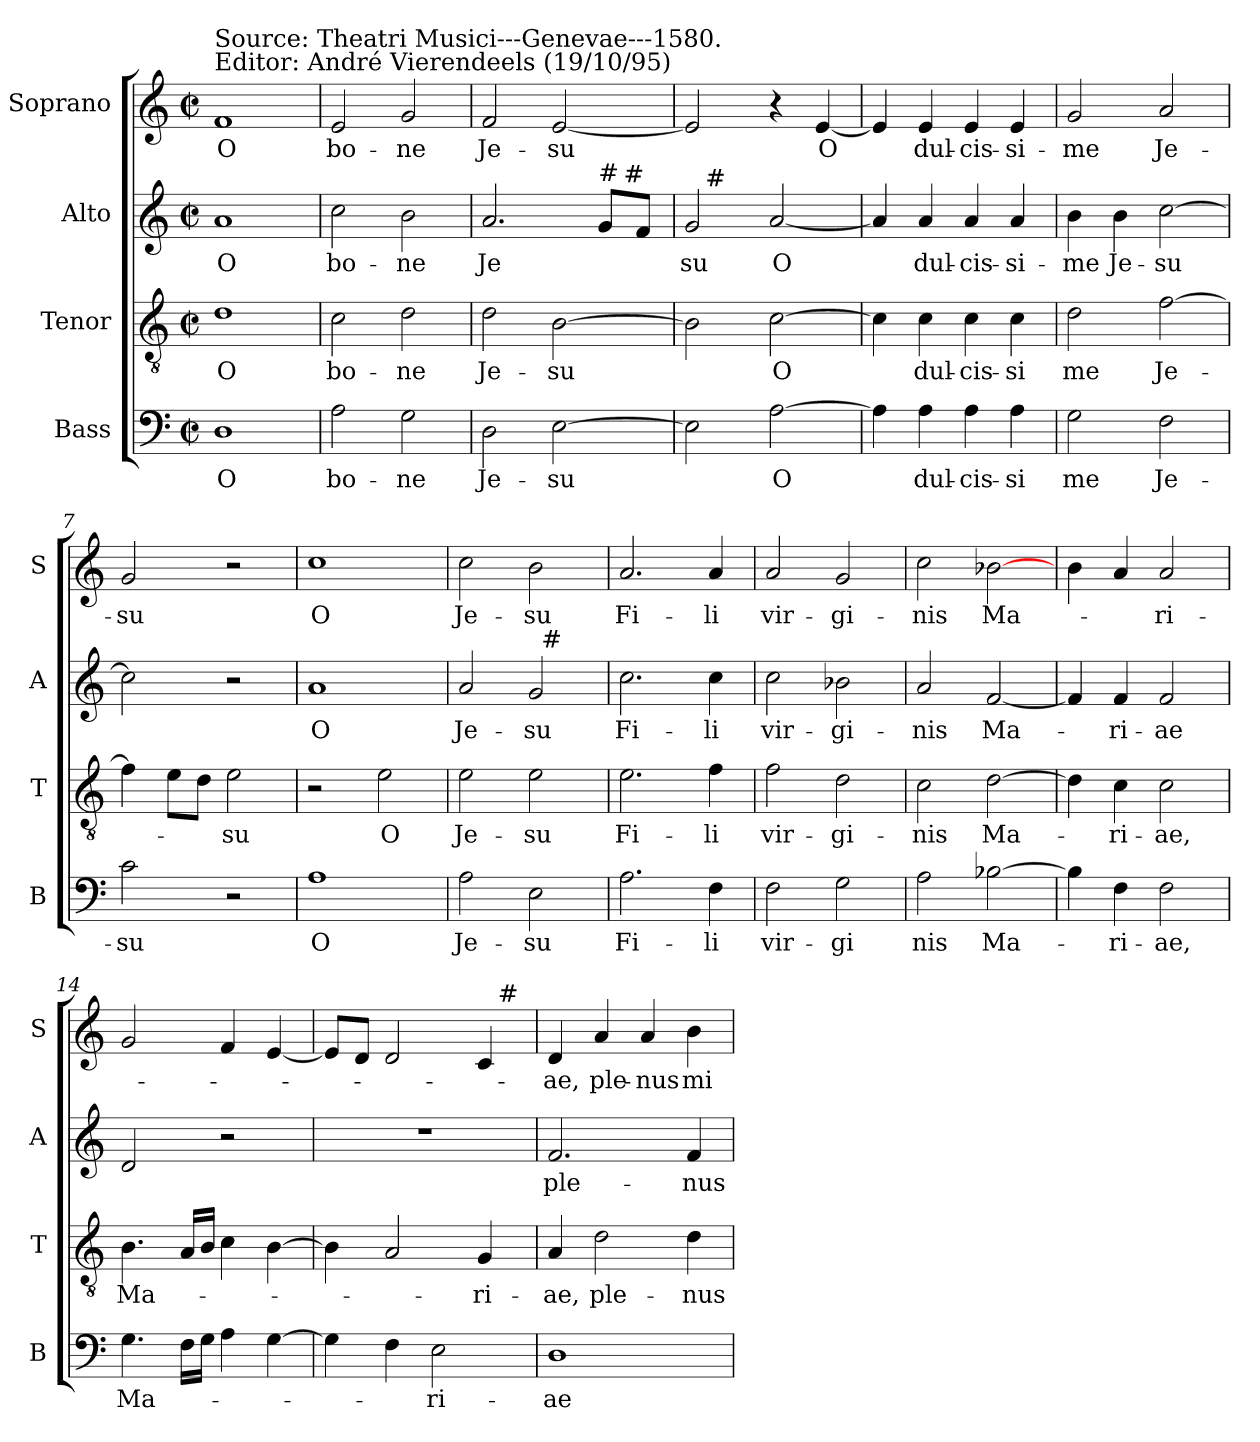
**kern	**text	**kern	**text	**kern	**text	**kern	**text
*part4	*part4	*part3	*part3	*part2	*part2	*part1	*part1
*staff4	*staff4	*staff3	*staff3	*staff2	*staff2	*staff1	*staff1
*I"Bass	*	*I"Tenor	*	*I"Alto	*	*I"Soprano	*
*I'B	*	*I'T	*	*I'A	*	*I'S	*
*clefF4	*	*clefGv2	*	*clefG2	*	*clefG2	*
*k[]	*	*k[]	*	*k[]	*	*k[]	*
*C:	*	*C:	*	*C:	*	*C:	*
*M2/2	*	*M2/2	*	*M2/2	*	*M2/2	*
*met(c|)	*	*met(c|)	*	*met(c|)	*	*met(c|)	*
=1	=1	=1	=1	=1	=1	=1	=1
!	!	!	!	!	!	!LO:TX:a:t=Source&colon; Theatri Musici---Genevae---1580.\nEditor&colon; André Vierendeels (19/10/95)	!
1D	O	1d	O	1a	O	1f	O
=2	=2	=2	=2	=2	=2	=2	=2
2A\	bo-	2c\	bo-	2cc\	bo-	2e/	bo-
2G\	-ne	2d\	-ne	2b\	-ne	2g/	-ne
=3	=3	=3	=3	=3	=3	=3	=3
*	*	*	*	*^	*	*	*
2D\	Je-	2d\	Je-	2.a/	2ryy	Je	2f/	Je-
[2E\	-su	[2B\	-su	.	4ryy	.	[2e/	-su
!	!	!	!	!LO:TX:a:t=#	!	!	!	!
.	.	.	.	8g/L	16.ryy	.	.	.
!	!	!	!	!	!LO:TX:a:t=#	!	!	!
.	.	.	.	.	8ryy	.	.	.
.	.	.	.	8f/J	.	.	.	.
.	.	.	.	.	32ryy	.	.	.
=4	=4	=4	=4	=4	=4	=4	=4	=4
2E\]	.	2B\]	.	2g/	16ryy	su	2e/]	.
!	!	!	!	!	!LO:TX:a:t=#	!	!	!
.	.	.	.	.	2...ryy	.	.	.
[2A\	O	[2c\	O	[2a/	.	O	4r	.
.	.	.	.	.	.	.	[4e/	O
*	*	*	*	*v	*v	*	*	*
=5	=5	=5	=5	=5	=5	=5	=5
4A\]	.	4c\]	.	4a/]	.	4e/]	.
4A\	dul-	4c\	dul-	4a/	dul-	4e/	dul-
4A\	-cis-	4c\	-cis-	4a/	-cis-	4e/	-cis-
4A\	-si	4c\	-si	4a/	-si-	4e/	-si-
=6	=6	=6	=6	=6	=6	=6	=6
2G\	me	2d\	me	4b\	-me	2g/	-me
.	.	.	.	4b\	Je-	.	.
2F\	Je-	[2f\	Je-	[2cc\	-su	2a/	Je-
=7	=7	=7	=7	=7	=7	=7	=7
2c\	-su	4f\]	.	2cc\]	.	2g/	-su
.	.	8e\L	.	.	.	.	.
.	.	8d\J	.	.	.	.	.
2r	.	2e\	-su	2r	.	2r	.
!!LO:LB:g=z
=8	=8	=8	=8	=8	=8	=8	=8
1A	O	2r	.	1a	O	1cc	O
.	.	2e\	O	.	.	.	.
=9	=9	=9	=9	=9	=9	=9	=9
*	*	*	*	*^	*	*	*
2A\	Je-	2e\	Je-	2a/	2ryy	Je-	2cc\	Je-
2E\	-su	2e\	-su	2g/	32ryy	-su	2b\	-su
!	!	!	!	!	!LO:TX:a:t=#	!	!	!
.	.	.	.	.	4...ryy	.	.	.
*	*	*	*	*v	*v	*	*	*
=10	=10	=10	=10	=10	=10	=10	=10
2.A\	Fi-	2.e\	Fi-	2.cc\	Fi-	2.a/	Fi-
4F\	-li	4f\	-li	4cc\	-li	4a/	-li
=11	=11	=11	=11	=11	=11	=11	=11
2F\	vir-	2f\	vir-	2cc\	vir-	2a/	vir-
2G\	-gi	2d\	-gi-	2b-X\	-gi-	2g/	-gi-
=12	=12	=12	=12	=12	=12	=12	=12
2A\	nis	2c\	-nis	2a/	-nis	2cc\	-nis
[2B-X\	Ma-	[2d\	Ma-	[2f/	Ma-	[2b-X\	Ma-
=13	=13	=13	=13	=13	=13	=13	=13
4B-\]	.	4d\]	.	4f/]	.	4b\	.
4F\	-ri-	4c\	-ri-	4f/	-ri-	4a/	.
2F\	-ae,	2c\	-ae,	2f/	-ae	2a/	-ri-
=14	=14	=14	=14	=14	=14	=14	=14
4.G\	Ma-	4.B\	Ma-	2d/	.	2g/	.
16F\LL	.	16A/LL	.	.	.	.	.
16G\JJ	.	16B/JJ	.	.	.	.	.
4A\	.	4c\	.	2r	.	4f/	.
[4G\	.	[4B\	.	.	.	[4e/	.
!!LO:LB:g=z
=15	=15	=15	=15	=15	=15	=15	=15
*	*	*	*	*	*	*^	*
4G\]	.	4B\]	.	1r	.	8e/L]	2ryy	.
.	.	.	.	.	.	8d/J	.	.
4F\	.	2A/	.	.	.	2d/	.	.
2E\	-ri-	.	.	.	.	.	4ryy	.
.	.	4G/	-ri-	.	.	4c/	16ryy	.
!	!	!	!	!	!	!	!LO:TX:a:t=#	!
.	.	.	.	.	.	.	8.ryy	.
*	*	*	*	*	*	*v	*v	*
=16	=16	=16	=16	=16	=16	=16	=16
1D	-ae	4A/	-ae,	2.f/	ple-	4d/	-ae,
.	.	2d\	ple-	.	.	4a/	ple-
.	.	.	.	.	.	4a/	-nus
.	.	4d\	-nus	4f/	-nus	4b\	mi-
=	=	=	=	=	=	=	=
*-	*-	*-	*-	*-	*-	*-	*-
